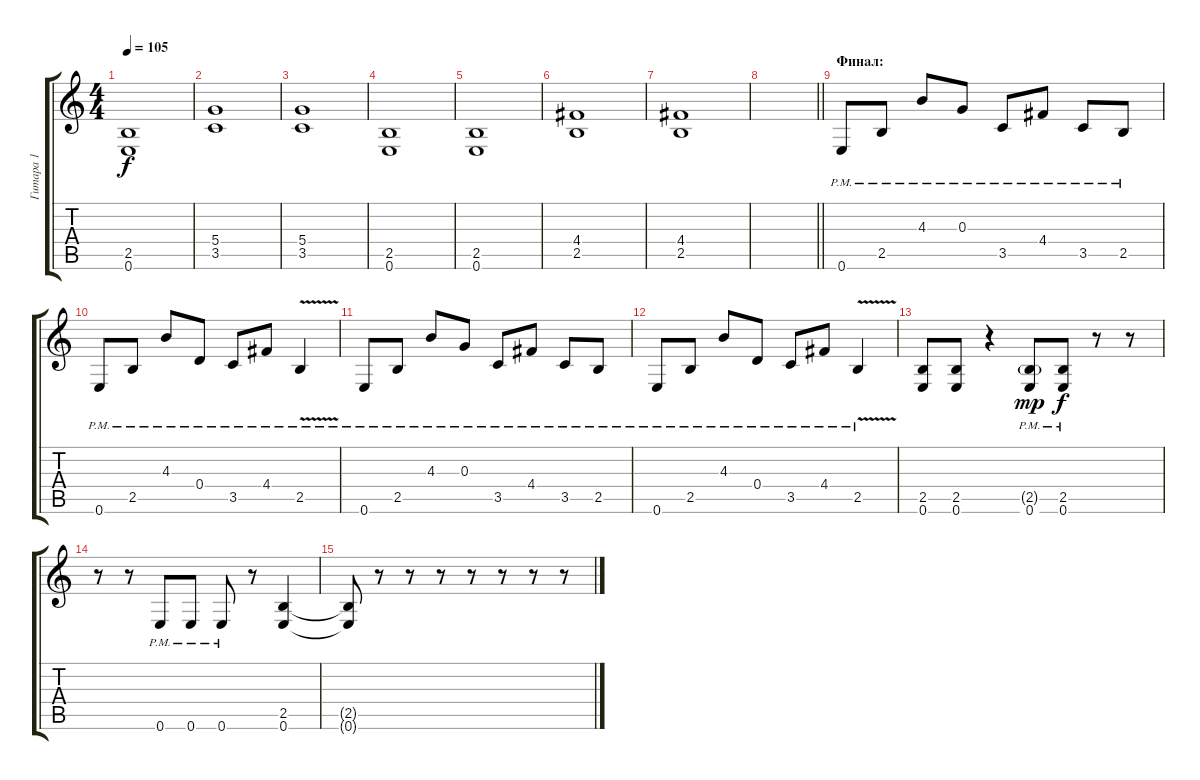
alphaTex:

\track ("Гитара 1" "Гитара 1") {instrument acousticguitarsteel}
\staff {score tabs}
\tuning (E4 B3 G3 D3 A2 E2) {hide}
\ts (4 4)
\tempo 105
\clef g2
\ks c
(2.5 0.6).1{dy f} |
(5.4 3.5).1 |
(5.4 3.5).1 |
(2.5 0.6).1 |
(2.5 0.6).1 |
(4.4 2.5).1 |
(4.4 2.5).1 |
\barLineRight lightlight
|
\section ("" "Финал:")
0.6{pm}.8 2.5{pm}.8 4.3{pm}.8 0.3{pm}.8 3.5{pm}.8 4.4{pm}.8 3.5{pm}.8 2.5{pm}.8 |
0.6{pm}.8 2.5{pm}.8 4.3{pm}.8 0.4{pm}.8 3.5{pm}.8 4.4{pm}.8 2.5{v pm}.4 |
0.6{pm}.8 2.5{pm}.8 4.3{pm}.8 0.3{pm}.8 3.5{pm}.8 4.4{pm}.8 3.5{pm}.8 2.5{pm}.8 |
0.6{pm}.8 2.5{pm}.8 4.3{pm}.8 0.4{pm}.8 3.5{pm}.8 4.4{pm}.8 2.5{v pm}.4 |
(2.5 0.6).8 (2.5 0.6).8 r.4 (2.5{g pm} 0.6).8{dy mp} (2.5{pm} 0.6).8{dy f} r.8 r.8 |
r.8 r.8 0.6{pm}.8 0.6{pm}.8 0.6{pm}.8 r.8 (2.5 0.6).4 |
(2.5{t} 0.6{t}).8 r.8 r.8 r.8 r.8 r.8 r.8 r.8
